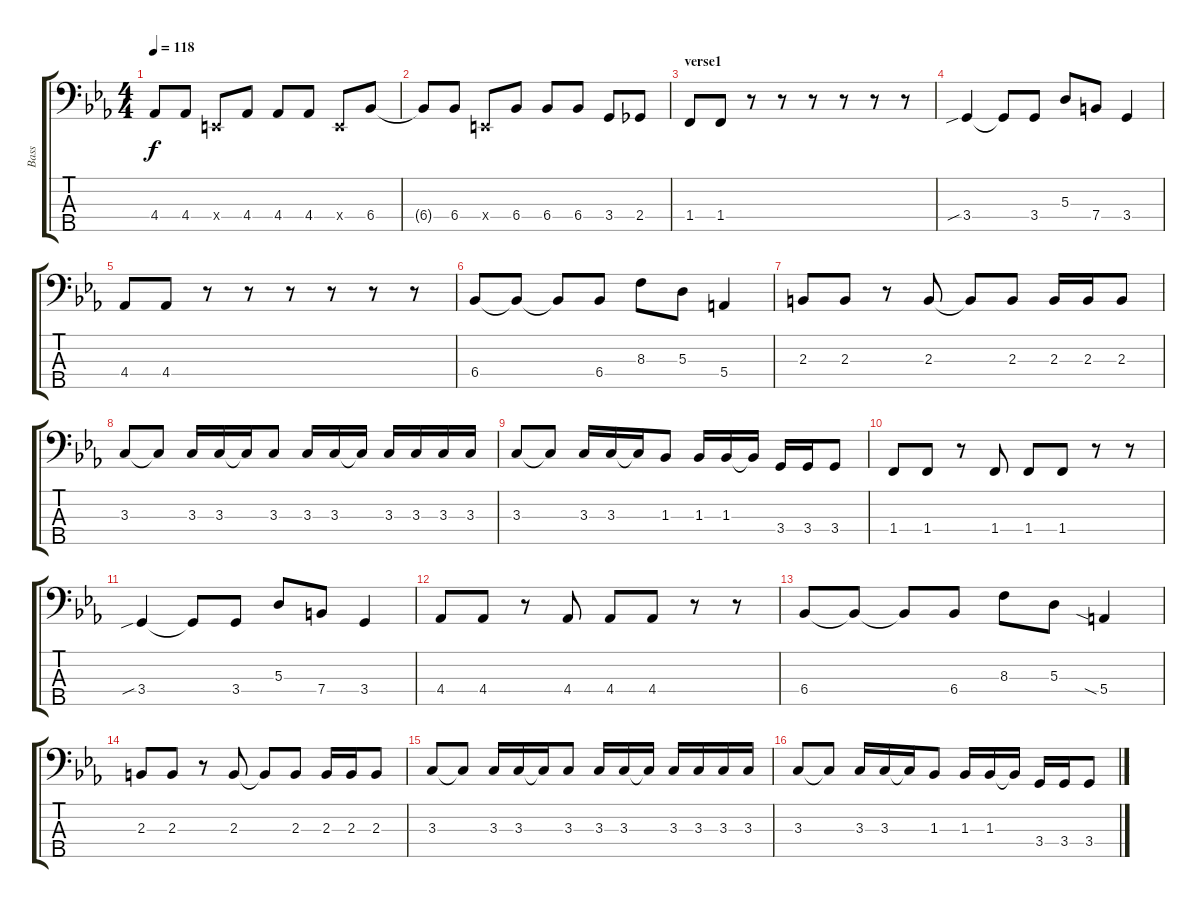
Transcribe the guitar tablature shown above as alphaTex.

\track ("Bass" "Bass") {instrument electricbassfinger}
\staff {score tabs}
\tuning (G2 D2 A1 E1 B0) {hide}
\ts (4 4)
\tempo 118
\clef f4
\ks cminor
4.4.8{dy f} 4.4.8 0.4{x}.8 4.4.8 4.4.8 4.4.8 0.4{x}.8 6.4.8 |
6.4{t}.8 6.4.8 0.4{x}.8 6.4.8 6.4.8 6.4.8 3.4.8 2.4.8 |
\section ("" "verse1")
1.4.8 1.4.8 r.8 r.8 r.8 r.8 r.8 r.8 |
3.4{sib}.4 3.4{t}.8 3.4.8 5.3.8 7.4.8 3.4.4 |
4.4.8 4.4.8 r.8 r.8 r.8 r.8 r.8 r.8 |
6.4.8 6.4{t}.8 6.4{t}.8 6.4.8 8.3.8 5.3.8 5.4.4 |
2.3.8 2.3.8 r.8 2.3.8 2.3{t}.8 2.3.8 2.3.16 2.3.16 2.3.8 |
3.3.8 3.3{t}.8 3.3.16 3.3.16 3.3{t}.16 3.3.8 3.3.16 3.3.16 3.3{t}.16 3.3.16 3.3.16 3.3.16 3.3.16 |
3.3.8 3.3{t}.8 3.3.16 3.3.16 3.3{t}.16 1.3.8 1.3.16 1.3.16 1.3{t}.16 3.4.16 3.4.16 3.4.8 |
1.4.8 1.4.8 r.8 1.4.8 1.4.8 1.4.8 r.8 r.8 |
3.4{sib}.4 3.4{t}.8 3.4.8 5.3.8 7.4.8 3.4.4 |
4.4.8 4.4.8 r.8 4.4.8 4.4.8 4.4.8 r.8 r.8 |
6.4.8 6.4{t}.8 6.4{t}.8 6.4.8 8.3.8 5.3.8 5.4{sia}.4 |
2.3.8 2.3.8 r.8 2.3.8 2.3{t}.8 2.3.8 2.3.16 2.3.16 2.3.8 |
3.3.8 3.3{t}.8 3.3.16 3.3.16 3.3{t}.16 3.3.8 3.3.16 3.3.16 3.3{t}.16 3.3.16 3.3.16 3.3.16 3.3.16 |
3.3.8 3.3{t}.8 3.3.16 3.3.16 3.3{t}.16 1.3.8 1.3.16 1.3.16 1.3{t}.16 3.4.16 3.4.16 3.4.8
